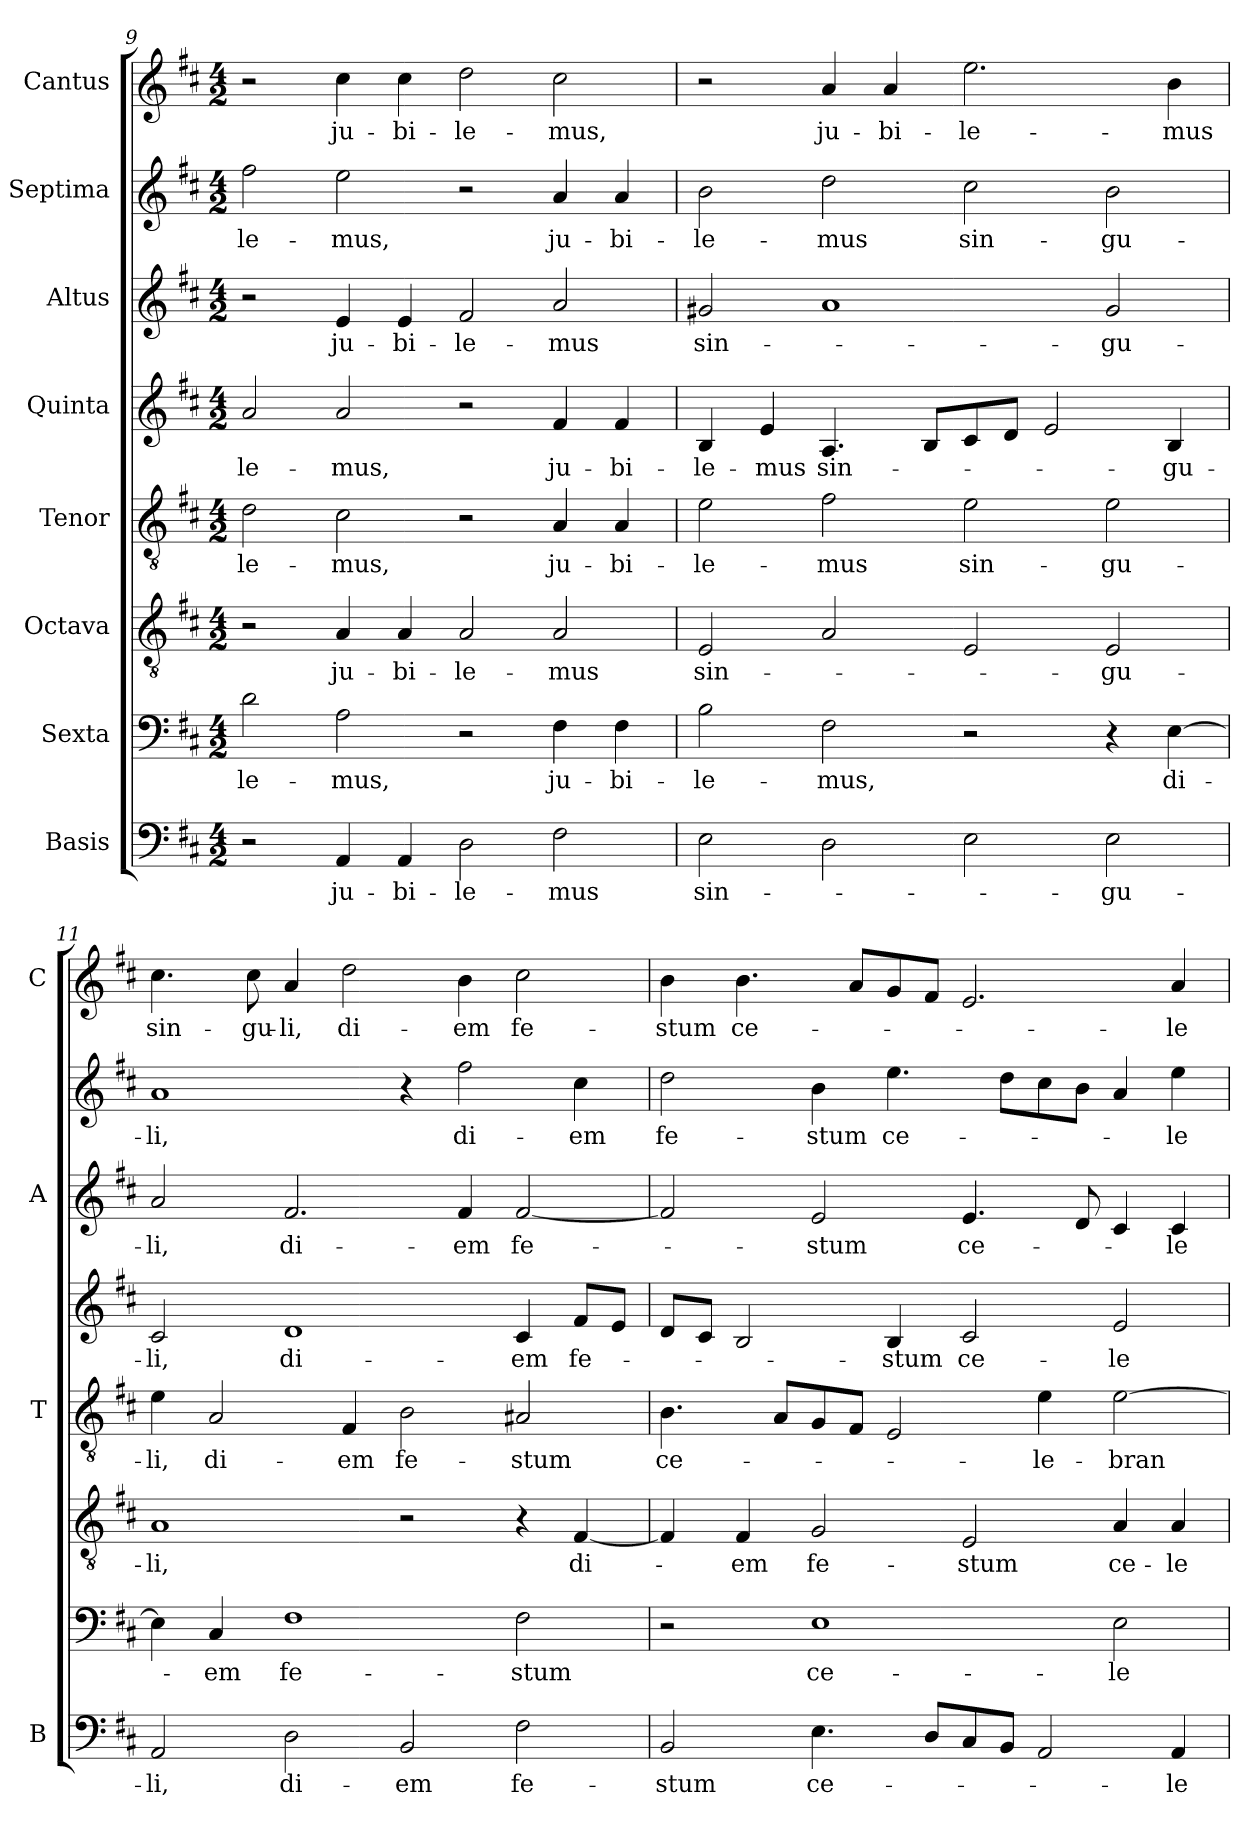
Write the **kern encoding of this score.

**kern	**text	**kern	**text	**kern	**text	**kern	**text	**kern	**text	**kern	**text	**kern	**text	**kern	**text
*part8	*part8	*part7	*part7	*part6	*part6	*part5	*part5	*part4	*part4	*part3	*part3	*part2	*part2	*part1	*part1
*staff8	*staff8	*staff7	*staff7	*staff6	*staff6	*staff5	*staff5	*staff4	*staff4	*staff3	*staff3	*staff2	*staff2	*staff1	*staff1
*I"Basis	*	*I"Sexta	*	*I"Octava	*	*I"Tenor	*	*I"Quinta	*	*I"Altus	*	*I"Septima	*	*I"Cantus	*
*I'B	*	*	*	*	*	*I'T	*	*	*	*I'A	*	*	*	*I'C	*
*clefF4	*	*clefF4	*	*clefGv2	*	*clefGv2	*	*clefG2	*	*clefG2	*	*clefG2	*	*clefG2	*
*k[f#c#]	*	*k[f#c#]	*	*k[f#c#]	*	*k[f#c#]	*	*k[f#c#]	*	*k[f#c#]	*	*k[f#c#]	*	*k[f#c#]	*
*D:	*	*D:	*	*D:	*	*D:	*	*D:	*	*D:	*	*D:	*	*D:	*
*M4/2	*	*M4/2	*	*M4/2	*	*M4/2	*	*M4/2	*	*M4/2	*	*M4/2	*	*M4/2	*
=9	=9	=9	=9	=9	=9	=9	=9	=9	=9	=9	=9	=9	=9	=9	=9
!	!	!	!LO:LY:b	!	!	!	!LO:LY:b	!	!LO:LY:b	!	!	!	!LO:LY:b	!	!
2r	.	2d\	-le-	2r	.	2d\	-le-	2a/	-le-	2r	.	2ff#\	-le-	2r	.
!	!LO:LY:b	!	!LO:LY:b	!	!LO:LY:b	!	!LO:LY:b	!	!LO:LY:b	!	!LO:LY:b	!	!LO:LY:b	!	!LO:LY:b
4AA/	ju-	2A\	-mus,	4A/	ju-	2c#\	-mus,	2a/	-mus,	4e/	ju-	2ee\	-mus,	4cc#\	ju-
!	!LO:LY:b	!	!	!	!LO:LY:b	!	!	!	!	!	!LO:LY:b	!	!	!	!LO:LY:b
4AA/	-bi-	.	.	4A/	-bi-	.	.	.	.	4e/	-bi-	.	.	4cc#\	-bi-
!	!LO:LY:b	!	!	!	!LO:LY:b	!	!	!	!	!	!LO:LY:b	!	!	!	!LO:LY:b
2D\	-le-	2r	.	2A/	-le-	2r	.	2r	.	2f#/	-le-	2r	.	2dd\	-le-
!	!LO:LY:b	!	!LO:LY:b	!	!LO:LY:b	!	!LO:LY:b	!	!LO:LY:b	!	!LO:LY:b	!	!LO:LY:b	!	!LO:LY:b
2F#\	-mus	4F#\	ju-	2A/	-mus	4A/	ju-	4f#/	ju-	2a/	-mus	4a/	ju-	2cc#\	-mus,
!	!	!	!LO:LY:b	!	!	!	!LO:LY:b	!	!LO:LY:b	!	!	!	!LO:LY:b	!	!
.	.	4F#\	-bi-	.	.	4A/	-bi-	4f#/	-bi-	.	.	4a/	-bi-	.	.
!!LO:LB:g=z
=10	=10	=10	=10	=10	=10	=10	=10	=10	=10	=10	=10	=10	=10	=10	=10
!	!LO:LY:b	!	!LO:LY:b	!	!LO:LY:b	!	!LO:LY:b	!	!LO:LY:b	!	!LO:LY:b	!	!LO:LY:b	!	!
2E\	sin-	2B\	-le-	2E/	sin-	2e\	-le-	4B/	-le-	2g#X/	sin-	2b\	-le-	2r	.
!	!	!	!	!	!	!	!	!	!LO:LY:b	!	!	!	!	!	!
.	.	.	.	.	.	.	.	4e/	-mus	.	.	.	.	.	.
!	!	!	!LO:LY:b	!	!	!	!LO:LY:b	!	!LO:LY:b	!	!	!	!LO:LY:b	!	!LO:LY:b
2D\	.	2F#\	-mus,	2A/	.	2f#\	-mus	4.A/	sin-	1a	.	2dd\	-mus	4a/	ju-
!	!	!	!	!	!	!	!	!	!	!	!	!	!	!	!LO:LY:b
.	.	.	.	.	.	.	.	.	.	.	.	.	.	4a/	-bi-
.	.	.	.	.	.	.	.	8B/L	.	.	.	.	.	.	.
!	!	!	!	!	!	!	!LO:LY:b	!	!	!	!	!	!LO:LY:b	!	!LO:LY:b
2E\	.	2r	.	2E/	.	2e\	sin-	8c#/	.	.	.	2cc#\	sin-	2.ee\	-le-
.	.	.	.	.	.	.	.	8d/J	.	.	.	.	.	.	.
.	.	.	.	.	.	.	.	2e/	.	.	.	.	.	.	.
!	!LO:LY:b	!	!	!	!LO:LY:b	!	!LO:LY:b	!	!	!	!LO:LY:b	!	!LO:LY:b	!	!
2E\	-gu-	4r	.	2E/	-gu-	2e\	-gu-	.	.	2g#/	-gu-	2b\	-gu-	.	.
!	!	!	!LO:LY:b	!	!	!	!	!	!LO:LY:b	!	!	!	!	!	!LO:LY:b
.	.	[4E\	di-	.	.	.	.	4B/	-gu-	.	.	.	.	4b\	-mus
=11	=11	=11	=11	=11	=11	=11	=11	=11	=11	=11	=11	=11	=11	=11	=11
!	!LO:LY:b	!	!	!	!LO:LY:b	!	!LO:LY:b	!	!LO:LY:b	!	!LO:LY:b	!	!LO:LY:b	!	!LO:LY:b
2AA/	-li,	4E\]	.	1A	-li,	4e\	-li,	2c#/	-li,	2a/	-li,	1a	-li,	4.cc#\	sin-
!	!	!	!LO:LY:b	!	!	!	!LO:LY:b	!	!	!	!	!	!	!	!
.	.	4C#/	-em	.	.	2A/	di-	.	.	.	.	.	.	.	.
!	!	!	!	!	!	!	!	!	!	!	!	!	!	!	!LO:LY:b
.	.	.	.	.	.	.	.	.	.	.	.	.	.	8cc#\	-gu-
!	!LO:LY:b	!	!LO:LY:b	!	!	!	!	!	!LO:LY:b	!	!LO:LY:b	!	!	!	!LO:LY:b
2D\	di-	1F#	fe-	.	.	.	.	1d	di-	2.f#/	di-	.	.	4a/	-li,
!	!	!	!	!	!	!	!LO:LY:b	!	!	!	!	!	!	!	!LO:LY:b
.	.	.	.	.	.	4F#/	-em	.	.	.	.	.	.	2dd\	di-
!	!LO:LY:b	!	!	!	!	!	!LO:LY:b	!	!	!	!	!	!	!	!
2BB/	-em	.	.	2r	.	2B\	fe-	.	.	.	.	4r	.	.	.
!	!	!	!	!	!	!	!	!	!	!	!LO:LY:b	!	!LO:LY:b	!	!LO:LY:b
.	.	.	.	.	.	.	.	.	.	4f#/	-em	2ff#\	di-	4b\	-em
!	!LO:LY:b	!	!LO:LY:b	!	!	!	!LO:LY:b	!	!LO:LY:b	!	!LO:LY:b	!	!	!	!LO:LY:b
2F#\	fe-	2F#\	-stum	4r	.	2A#X/	-stum	4c#/	-em	[2f#/	fe-	.	.	2cc#\	fe-
!	!	!	!	!	!LO:LY:b	!	!	!	!LO:LY:b	!	!	!	!LO:LY:b	!	!
.	.	.	.	[4F#/	di-	.	.	8f#/L	fe-	.	.	4cc#\	-em	.	.
.	.	.	.	.	.	.	.	8e/J	.	.	.	.	.	.	.
=12	=12	=12	=12	=12	=12	=12	=12	=12	=12	=12	=12	=12	=12	=12	=12
!	!LO:LY:b	!	!	!	!	!	!LO:LY:b	!	!	!	!	!	!LO:LY:b	!	!LO:LY:b
2BB/	-stum	2r	.	4F#/]	.	4.B\	ce-	8d/L	.	2f#/]	.	2dd\	fe-	4b\	-stum
.	.	.	.	.	.	.	.	8c#/J	.	.	.	.	.	.	.
!	!	!	!	!	!LO:LY:b	!	!	!	!	!	!	!	!	!	!LO:LY:b
.	.	.	.	4F#/	-em	.	.	2B/	.	.	.	.	.	4.b\	ce-
.	.	.	.	.	.	8A/L	.	.	.	.	.	.	.	.	.
!	!LO:LY:b	!	!LO:LY:b	!	!LO:LY:b	!	!	!	!	!	!LO:LY:b	!	!LO:LY:b	!	!
4.E\	ce-	1E	ce-	2G/	fe-	8G/	.	.	.	2e/	-stum	4b\	-stum	.	.
.	.	.	.	.	.	8F#/J	.	.	.	.	.	.	.	8a/L	.
!	!	!	!	!	!	!	!	!	!LO:LY:b	!	!	!	!LO:LY:b	!	!
.	.	.	.	.	.	2E/	.	4B/	-stum	.	.	4.ee\	ce-	8g/	.
8D/L	.	.	.	.	.	.	.	.	.	.	.	.	.	8f#/J	.
!	!	!	!	!	!LO:LY:b	!	!	!	!LO:LY:b	!	!LO:LY:b	!	!	!	!
8C#/	.	.	.	2E/	-stum	.	.	2c#/	ce-	4.e/	ce-	.	.	2.e/	.
8BB/J	.	.	.	.	.	.	.	.	.	.	.	8dd\L	.	.	.
!	!	!	!	!	!	!	!LO:LY:b	!	!	!	!	!	!	!	!
2AA/	.	.	.	.	.	4e\	-le-	.	.	.	.	8cc#\	.	.	.
.	.	.	.	.	.	.	.	.	.	8d/	.	8b\J	.	.	.
!	!	!	!LO:LY:b	!	!LO:LY:b	!	!LO:LY:b	!	!LO:LY:b	!	!	!	!	!	!
.	.	2E\	-le-	4A/	ce-	[2e\	-bran-	2e/	-le-	4c#/	.	4a/	.	.	.
!	!LO:LY:b	!	!	!	!LO:LY:b	!	!	!	!	!	!LO:LY:b	!	!LO:LY:b	!	!LO:LY:b
4AA/	-le-	.	.	4A/	-le-	.	.	.	.	4c#/	-le-	4ee\	-le-	4a/	-le-
=	=	=	=	=	=	=	=	=	=	=	=	=	=	=	=
*-	*-	*-	*-	*-	*-	*-	*-	*-	*-	*-	*-	*-	*-	*-	*-
